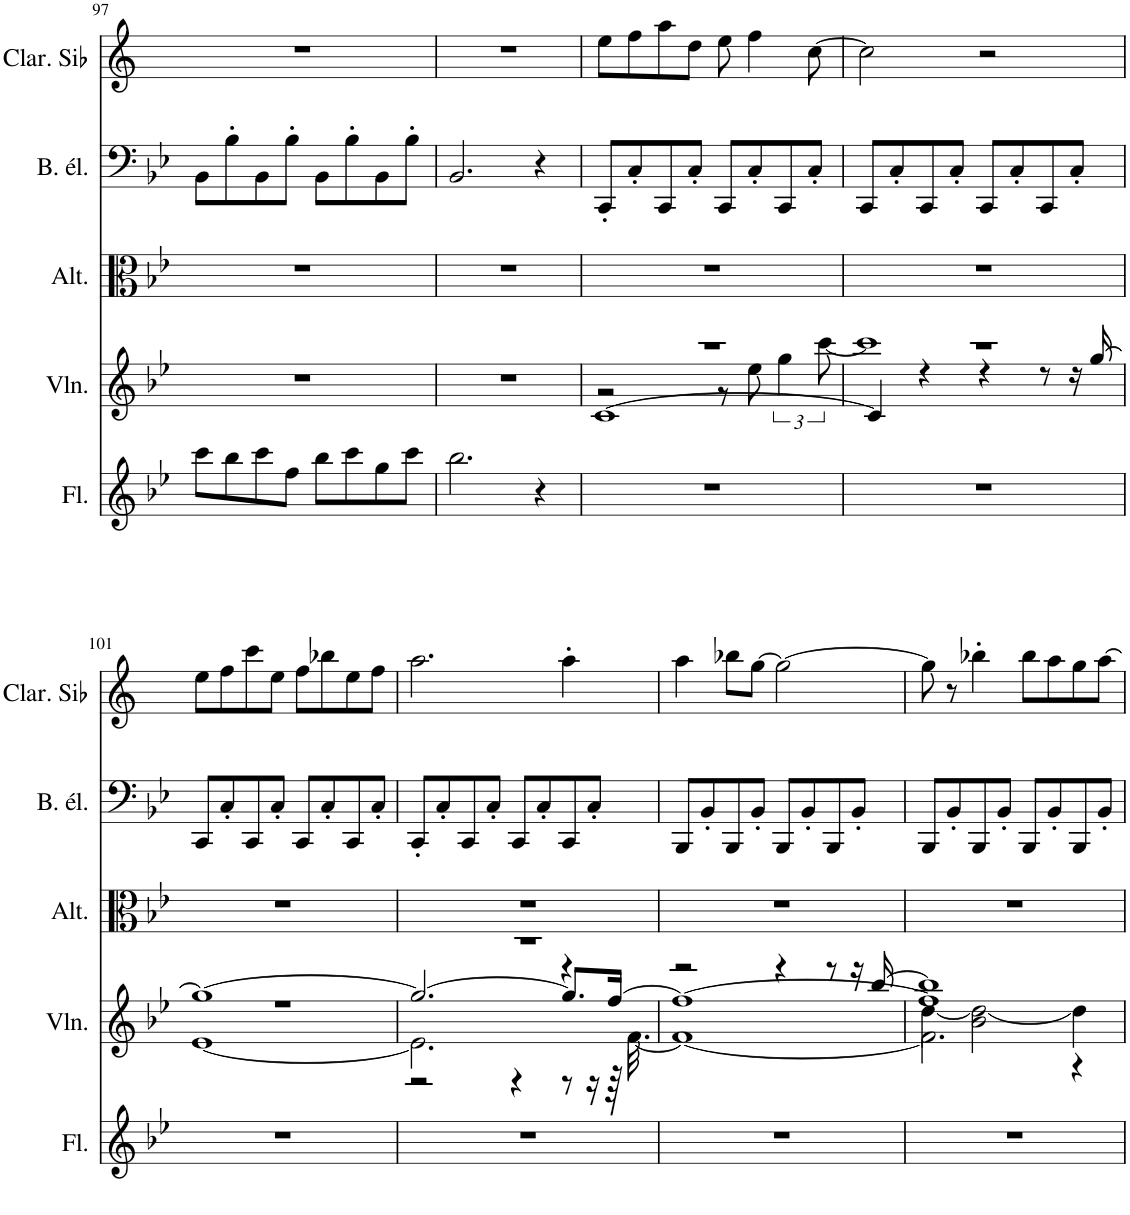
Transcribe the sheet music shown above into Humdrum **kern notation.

**kern	**kern	**kern	**kern	**kern
*part5	*part4	*part3	*part2	*part1
*staff5	*staff4	*staff3	*staff2	*staff1
*I"Flûte	*I"Violon	*I"Altos, VIOLINES	*I"Basse électrique	*I"Clarinette en Sib
*I'Fl.	*I'Vln.	*I'Alt.	*I'B. él.	*I'Clar. Sib
!!LO:PB:g=z
*clefG2	*clefG2	*clefC3	*clefF4	*clefG2
*	*	*	*Trd7c12	*Trd1c2
*k[b-e-]	*k[b-e-]	*k[b-e-]	*k[b-e-]	*k[]
*M4/4	*M4/4	*M4/4	*M4/4	*M4/4
=97	=97	=97	=97	=97
8ccc\L	1r	1r	8BB-\L	1r
8bb-\	.	.	8B-'\	.
8ccc\	.	.	8BB-\	.
8ff\J	.	.	8B-'\J	.
8bb-\L	.	.	8BB-\L	.
8ccc\	.	.	8B-'\	.
8gg\	.	.	8BB-\	.
8ccc\J	.	.	8B-'\J	.
=98	=98	=98	=98	=98
2.bb-\	1r	1r	2.BB-/	1r
4r	.	.	4r	.
=99	=99	=99	=99	=99
*	*^	*	*	*
*	*	*^	*	*	*
1r	1r	2r	[1c	1r	8CC'/L	8ee\L
.	.	.	.	.	8C'/	8ff\
.	.	.	.	.	8CC/	8aa\
.	.	.	.	.	8C'/J	8dd\J
.	.	8r	.	.	8CC/L	8ee\
.	.	8ee-\	.	.	8C'/	4ff\
.	.	6gg\	.	.	8CC/	.
.	.	.	.	.	8C'/J	[8cc\
.	.	[12ccc\	.	.	.	.
=100	=100	=100	=100	=100	=100	=100
1r	1r	1ccc]	4c/]	1r	8CC/L	2cc\]
.	.	.	.	.	8C'/	.
.	.	.	4r	.	8CC/	.
.	.	.	.	.	8C'/J	.
.	.	.	4r	.	8CC/L	2r
.	.	.	.	.	8C'/	.
.	.	.	8r	.	8CC/	.
.	.	.	16r	.	8C'/J	.
.	.	.	[16gg/	.	.	.
!!LO:LB:g=z
=101	=101	=101	=101	=101	=101	=101
1r	1r	[1e-	1gg_	1r	8CC/L	8ee\L
.	.	.	.	.	8C'/	8ff\
.	.	.	.	.	8CC/	8ccc\
.	.	.	.	.	8C'/J	8ee\J
.	.	.	.	.	8CC/L	8ff\L
.	.	.	.	.	8C'/	8bb-X\
.	.	.	.	.	8CC/	8ee\
.	.	.	.	.	8C'/J	8ff\J
=102	=102	=102	=102	=102	=102	=102
*	*	*	*^	*	*	*
1r	1r	2.e-\]	2.gg/_	2r	1r	8CC'/L	2.aa\
.	.	.	.	.	.	8C'/	.
.	.	.	.	.	.	8CC/	.
.	.	.	.	.	.	8C'/J	.
.	.	.	.	4r	.	8CC/L	.
.	.	.	.	.	.	8C'/	.
.	.	4r	8.gg/L]	8r	.	8CC/	4aa'\
.	.	.	.	16r	.	8C'/J	.
.	.	.	[16ff/Jk	64r	.	.	.
.	.	.	.	[32.f\	.	.	.
*	*	*	*v	*v	*	*	*
=103	=103	=103	=103	=103	=103	=103
1r	2r	1ff_	1f_	1r	8BBB-/L	4aa\
.	.	.	.	.	8BB-'/	.
.	.	.	.	.	8BBB-/	8bb-X\L
.	.	.	.	.	8BB-'/J	[8gg\J
.	4r	.	.	.	8BBB-/L	2gg\_
.	.	.	.	.	8BB-'/	.
.	8r	.	.	.	8BBB-/	.
.	16r	.	.	.	8BB-'/J	.
.	[16bb-/	.	.	.	.	.
=104	=104	=104	=104	=104	=104	=104
*	*	*	*^	*	*	*
1r	1bb-]	[4dd\	1ff]	2.f\]	1r	8BBB-/L	8gg\]
.	.	.	.	.	.	8BB-'/	8r
.	.	2b-\ 2dd\_	.	.	.	8BBB-/	4bb-X'\
.	.	.	.	.	.	8BB-'/J	.
.	.	.	.	.	.	8BBB-/L	8bb-\L
.	.	.	.	.	.	8BB-'/	8aa\
.	.	4dd\]	.	4r	.	8BBB-/	8gg\
.	.	.	.	.	.	8BB-'/J	[8aa\J
*	*v	*v	*v	*v	*	*	*
=	=	=	=	=
*-	*-	*-	*-	*-
